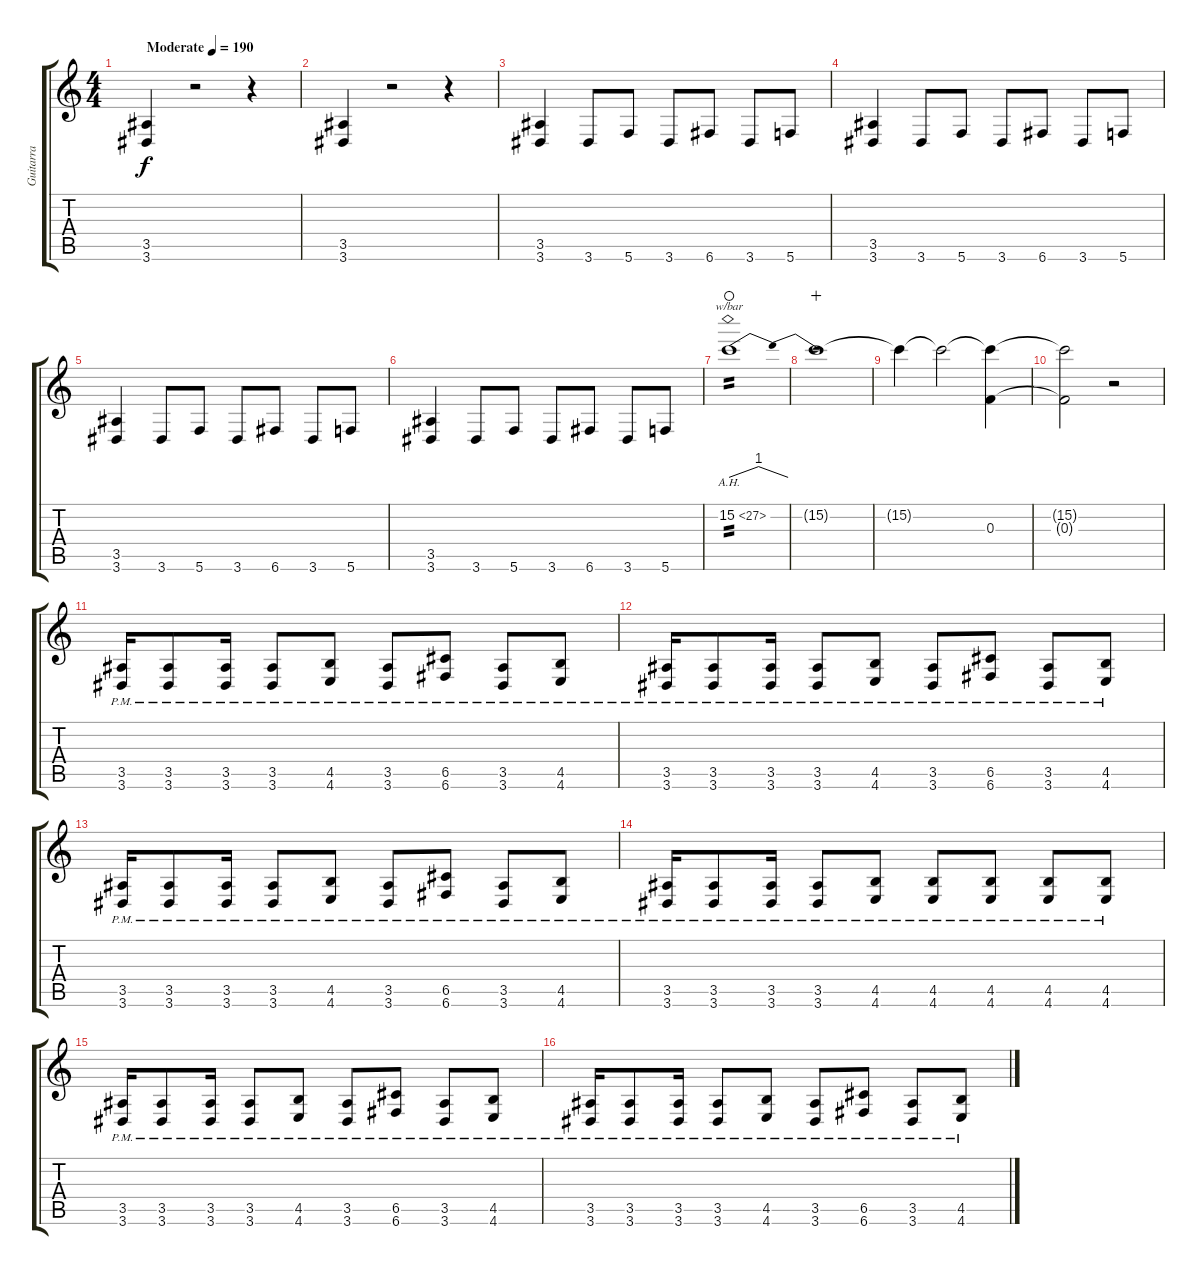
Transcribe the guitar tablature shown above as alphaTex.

\track ("Guitarra" "Guitarra") {instrument distortionguitar}
\staff {score tabs}
\tuning (D4 A3 F3 C3 G2 C2) {hide}
\ts (4 4)
\tempo (190 "Moderate")
\clef g2
\ks c
(3.5 3.6).4{dy f instrument distortionguitar} r.2 r.4 |
(3.5 3.6).4 r.2 r.4 |
(3.5 3.6).4 3.6.8 5.6.8 3.6.8 6.6.8 3.6.8 5.6.8 |
(3.5 3.6).4 3.6.8 5.6.8 3.6.8 6.6.8 3.6.8 5.6.8 |
(3.5 3.6).4 3.6.8 5.6.8 3.6.8 6.6.8 3.6.8 5.6.8 |
(3.5 3.6).4 3.6.8 5.6.8 3.6.8 6.6.8 3.6.8 5.6.8 |
15.2{ah 12}.1{tbe (dip default 0 0 35 4 60 0) tp 2 waho} |
15.2{t}.1{wahc} |
15.2{t}.4 15.2{t}.2 (15.2{t} 0.3).4 |
(15.2{t} 0.3{t}).2 r.2 |
(3.5{pm} 3.6{pm}).16 (3.5{pm} 3.6{pm}).8 (3.5{pm} 3.6{pm}).16 (3.5{pm} 3.6{pm}).8 (4.5{pm} 4.6{pm}).8 (3.5{pm} 3.6{pm}).8 (6.5{pm} 6.6{pm}).8 (3.5{pm} 3.6{pm}).8 (4.5{pm} 4.6{pm}).8 |
(3.5{pm} 3.6{pm}).16 (3.5{pm} 3.6{pm}).8 (3.5{pm} 3.6{pm}).16 (3.5{pm} 3.6{pm}).8 (4.5{pm} 4.6{pm}).8 (3.5{pm} 3.6{pm}).8 (6.5{pm} 6.6{pm}).8 (3.5{pm} 3.6{pm}).8 (4.5{pm} 4.6{pm}).8 |
(3.5{pm} 3.6{pm}).16 (3.5{pm} 3.6{pm}).8 (3.5{pm} 3.6{pm}).16 (3.5{pm} 3.6{pm}).8 (4.5{pm} 4.6{pm}).8 (3.5{pm} 3.6{pm}).8 (6.5{pm} 6.6{pm}).8 (3.5{pm} 3.6{pm}).8 (4.5{pm} 4.6{pm}).8 |
(3.5{pm} 3.6{pm}).16 (3.5{pm} 3.6{pm}).8 (3.5{pm} 3.6{pm}).16 (3.5{pm} 3.6{pm}).8 (4.5{pm} 4.6{pm}).8 (4.5{pm} 4.6{pm}).8 (4.5{pm} 4.6{pm}).8 (4.5{pm} 4.6{pm}).8 (4.5{pm} 4.6{pm}).8 |
(3.5{pm} 3.6{pm}).16 (3.5{pm} 3.6{pm}).8 (3.5{pm} 3.6{pm}).16 (3.5{pm} 3.6{pm}).8 (4.5{pm} 4.6{pm}).8 (3.5{pm} 3.6{pm}).8 (6.5{pm} 6.6{pm}).8 (3.5{pm} 3.6{pm}).8 (4.5{pm} 4.6{pm}).8 |
(3.5{pm} 3.6{pm}).16 (3.5{pm} 3.6{pm}).8 (3.5{pm} 3.6{pm}).16 (3.5{pm} 3.6{pm}).8 (4.5{pm} 4.6{pm}).8 (3.5{pm} 3.6{pm}).8 (6.5{pm} 6.6{pm}).8 (3.5{pm} 3.6{pm}).8 (4.5{pm} 4.6{pm}).8
